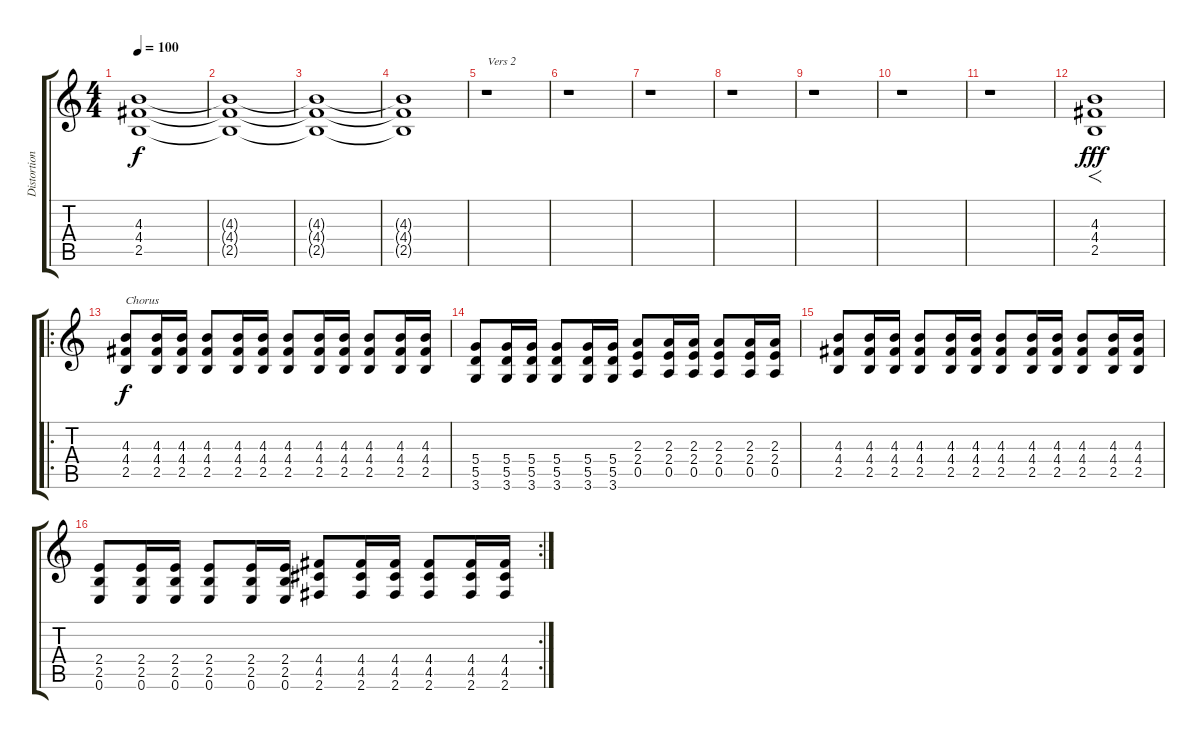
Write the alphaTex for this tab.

\track ("Distortion Guitar I" "Distortion") {instrument distortionguitar}
\staff {score tabs}
\tuning (E4 B3 G3 D3 A2 E2) {hide}
\ts (4 4)
\tempo 100
\clef g2
\ks c
(4.3 4.4 2.5).1{dy f} |
(4.3{t} 4.4{t} 2.5{t}).1 |
(4.3{t} 4.4{t} 2.5{t}).1 |
(4.3{t} 4.4{t} 2.5{t}).1 |
r.1{txt "Vers 2"} |
r.1 |
r.1 |
r.1 |
r.1 |
r.1 |
r.1 |
(4.3 4.4 2.5).1{f dy fff} |
\ro
(4.3 4.4 2.5).8{txt "Chorus" dy f} (4.3 4.4 2.5).16 (4.3 4.4 2.5).16 (4.3 4.4 2.5).8 (4.3 4.4 2.5).16 (4.3 4.4 2.5).16 (4.3 4.4 2.5).8 (4.3 4.4 2.5).16 (4.3 4.4 2.5).16 (4.3 4.4 2.5).8 (4.3 4.4 2.5).16 (4.3 4.4 2.5).16 |
(5.4 5.5 3.6).8 (5.4 5.5 3.6).16 (5.4 5.5 3.6).16 (5.4 5.5 3.6).8 (5.4 5.5 3.6).16 (5.4 5.5 3.6).16 (2.3 2.4 0.5).8 (2.3 2.4 0.5).16 (2.3 2.4 0.5).16 (2.3 2.4 0.5).8 (2.3 2.4 0.5).16 (2.3 2.4 0.5).16 |
(4.3 4.4 2.5).8 (4.3 4.4 2.5).16 (4.3 4.4 2.5).16 (4.3 4.4 2.5).8 (4.3 4.4 2.5).16 (4.3 4.4 2.5).16 (4.3 4.4 2.5).8 (4.3 4.4 2.5).16 (4.3 4.4 2.5).16 (4.3 4.4 2.5).8 (4.3 4.4 2.5).16 (4.3 4.4 2.5).16 |
\rc 2
(2.4 2.5 0.6).8 (2.4 2.5 0.6).16 (2.4 2.5 0.6).16 (2.4 2.5 0.6).8 (2.4 2.5 0.6).16 (2.4 2.5 0.6).16 (4.4 4.5 2.6).8 (4.4 4.5 2.6).16 (4.4 4.5 2.6).16 (4.4 4.5 2.6).8 (4.4 4.5 2.6).16 (4.4 4.5 2.6).16
